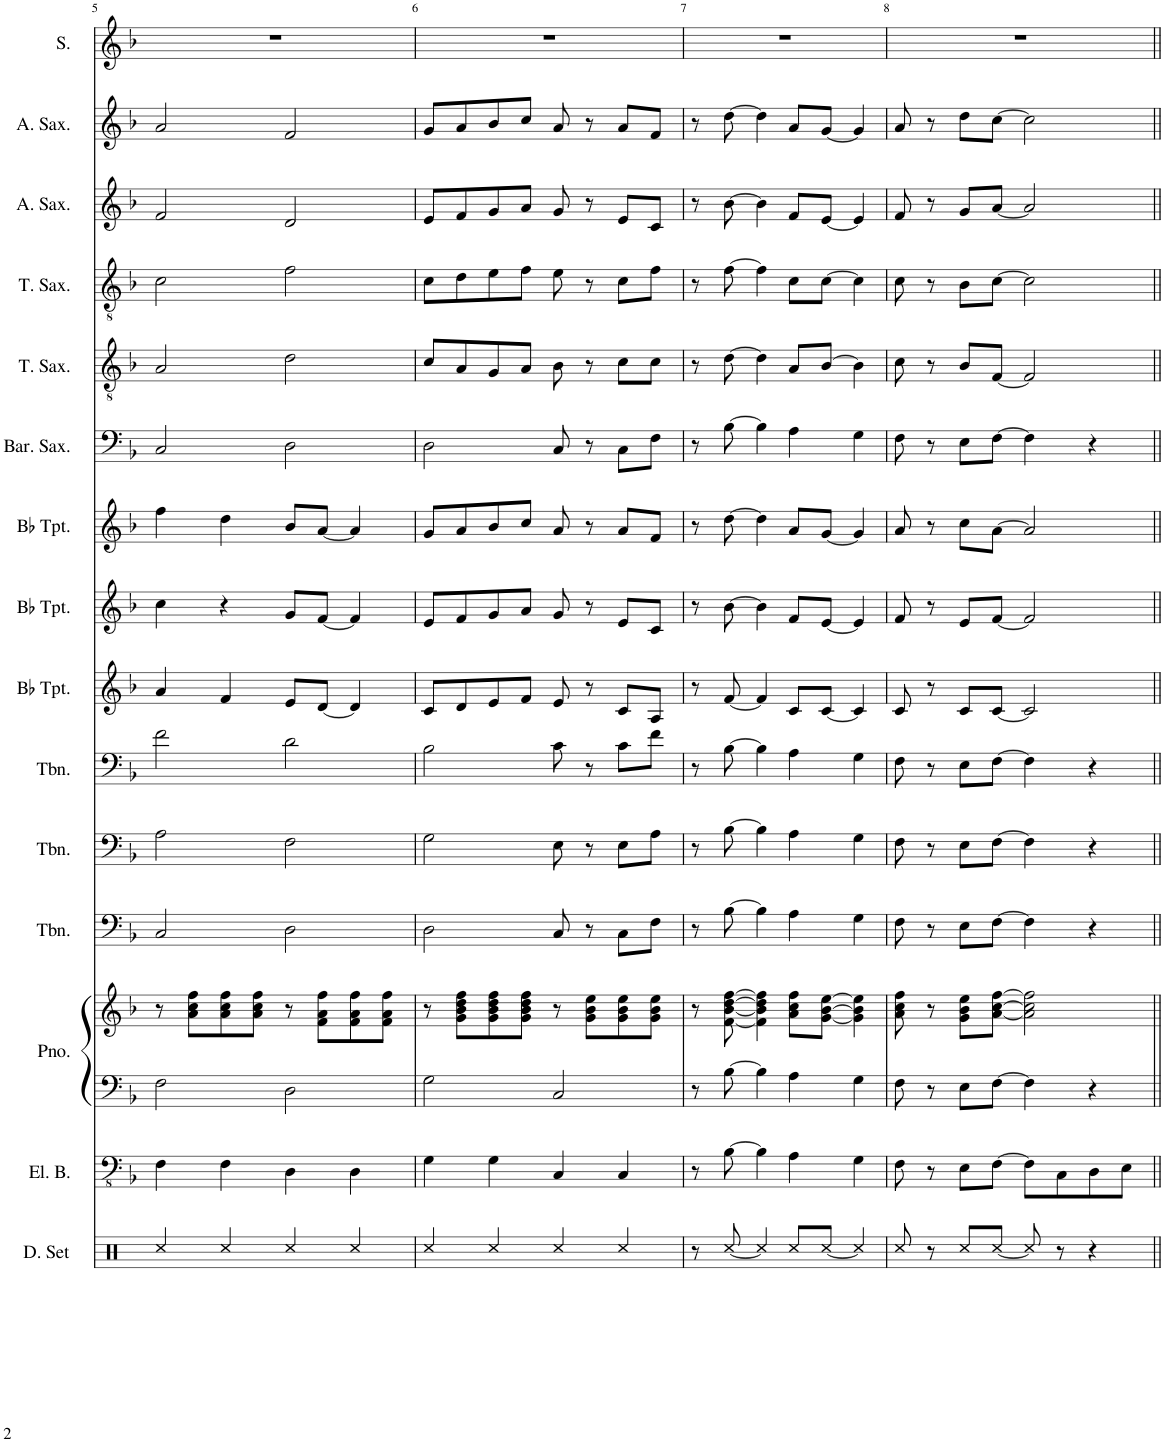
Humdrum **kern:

**kern	**kern	**kern	**kern	**kern	**kern	**kern	**kern	**kern	**kern	**kern	**kern	**kern	**kern	**kern	**kern
*part15	*part14	*part13	*part13	*part12	*part11	*part10	*part9	*part8	*part7	*part6	*part5	*part4	*part3	*part2	*part1
*staff16	*staff15	*staff14	*staff13	*staff12	*staff11	*staff10	*staff9	*staff8	*staff7	*staff6	*staff5	*staff4	*staff3	*staff2	*staff1
*I"Drumset	*I"Electric Bass	*I"Piano	*	*I"Trombone	*I"Trombone	*I"Trombone	*I"Bb Trumpet	*I"Bb Trumpet	*I"Bb Trumpet	*I"Baritone Saxophone	*I"Tenor Saxophone	*I"Tenor Saxophone	*I"Alto Saxophone	*I"Alto Saxophone	*I"Soprano
*I'D. Set	*I'El. B.	*I'Pno.	*	*I'Tbn.	*I'Tbn.	*I'Tbn.	*I'Bb Tpt.	*I'Bb Tpt.	*I'Bb Tpt.	*I'Bar. Sax.	*I'T. Sax.	*I'T. Sax.	*I'A. Sax.	*I'A. Sax.	*I'S.
!!LO:PB:g=z
*clefX	*clefFv4	*clefF4	*clefG2	*clefF4	*clefF4	*clefF4	*clefG2	*clefG2	*clefG2	*clefF4	*clefGv2	*clefGv2	*clefG2	*clefG2	*clefG2
*	*	*	*	*	*	*	*ITrd1c2	*ITrd1c2	*ITrd1c2	*ITrd12c21	*ITrd8c14	*ITrd8c14	*ITrd5c9	*ITrd5c9	*
*k[]	*k[b-]	*k[b-]	*k[b-]	*k[b-]	*k[b-]	*k[b-]	*k[b-]	*k[b-]	*k[b-]	*k[b-]	*k[b-]	*k[b-]	*k[b-]	*k[b-]	*k[b-]
*M4/4	*M4/4	*M4/4	*M4/4	*M4/4	*M4/4	*M4/4	*M4/4	*M4/4	*M4/4	*M4/4	*M4/4	*M4/4	*M4/4	*M4/4	*M4/4
*met(c)	*met(c)	*met(c)	*met(c)	*met(c)	*met(c)	*met(c)	*met(c)	*met(c)	*met(c)	*met(c)	*met(c)	*met(c)	*met(c)	*met(c)	*met(c)
=5	=5	=5	=5	=5	=5	=5	=5	=5	=5	=5	=5	=5	=5	=5	=5
4Rcc/	4FF\	2F\	8r	2C/	2A\	2f\	4a/	4cc\	4ff\	2C/	2A/	2c\	2f/	2a/	1r
.	.	.	8a\ 8cc\ 8ff\L	.	.	.	.	.	.	.	.	.	.	.	.
4Rcc/	4FF\	.	8a\ 8cc\ 8ff\	.	.	.	4f/	4r	4dd\	.	.	.	.	.	.
.	.	.	8a\ 8cc\ 8ff\J	.	.	.	.	.	.	.	.	.	.	.	.
4Rcc/	4DD\	2D\	8r	2D\	2F\	2d\	8e/L	8g/L	8b-/L	2D\	2d\	2f\	2d/	2f/	.
.	.	.	8f\ 8a\ 8ff\L	.	.	.	[8d/J	[8f/J	[8a/J	.	.	.	.	.	.
4Rcc/	4DD\	.	8f\ 8a\ 8ff\	.	.	.	4d/]	4f/]	4a/]	.	.	.	.	.	.
.	.	.	8f\ 8a\ 8ff\J	.	.	.	.	.	.	.	.	.	.	.	.
=6	=6	=6	=6	=6	=6	=6	=6	=6	=6	=6	=6	=6	=6	=6	=6
4Rcc/	4GG\	2G\	8r	2D\	2G\	2B-\	8c/L	8e/L	8g/L	2D\	8c/L	8c\L	8e/L	8g/L	1r
.	.	.	8g\ 8b-\ 8dd\ 8ff\L	.	.	.	8d/	8f/	8a/	.	8A/	8d\	8f/	8a/	.
4Rcc/	4GG\	.	8g\ 8b-\ 8dd\ 8ff\	.	.	.	8e/	8g/	8b-/	.	8G/	8e\	8g/	8b-/	.
.	.	.	8g\ 8b-\ 8dd\ 8ff\J	.	.	.	8f/J	8a/J	8cc/J	.	8A/J	8f\J	8a/J	8cc/J	.
4Rcc/	4CC/	2C/	8r	8C/	8E\	8c\	8e/	8g/	8a/	8C/	8B-\	8e\	8g/	8a/	.
.	.	.	8g\ 8b-\ 8ee\L	8r	8r	8r	8r	8r	8r	8r	8r	8r	8r	8r	.
4Rcc/	4CC/	.	8g\ 8b-\ 8ee\	8C\L	8E\L	8c\L	8c/L	8e/L	8a/L	8C\L	8c\L	8c\L	8e/L	8a/L	.
.	.	.	8g\ 8b-\ 8ee\J	8F\J	8A\J	8f\J	8A/J	8c/J	8f/J	8F\J	8c\J	8f\J	8c/J	8f/J	.
=7	=7	=7	=7	=7	=7	=7	=7	=7	=7	=7	=7	=7	=7	=7	=7
8r	8r	8r	8r	8r	8r	8r	8r	8r	8r	8r	8r	8r	8r	8r	1r
[8Rcc/	[8BB-\	[8B-\	[8f\ [8b-\ [8dd\ [8ff\	[8B-\	[8B-\	[8B-\	[8f/	[8b-\	[8dd\	[8B-\	[8d\	[8f\	[8b-\	[8dd\	.
4Rcc/]	4BB-\]	4B-\]	4f\] 4b-\] 4dd\] 4ff\]	4B-\]	4B-\]	4B-\]	4f/]	4b-\]	4dd\]	4B-\]	4d\]	4f\]	4b-\]	4dd\]	.
8Rcc/L	4AA\	4A\	8a\ 8cc\ 8ff\L	4A\	4A\	4A\	8c/L	8f/L	8a/L	4A\	8A/L	8c\L	8f/L	8a/L	.
[8Rcc/J	.	.	[8g\ [8b-\ [8ee\J	.	.	.	[8c/J	[8e/J	[8g/J	.	[8B-/J	[8c\J	[8e/J	[8g/J	.
4Rcc/]	4GG\	4G\	4g\] 4b-\] 4ee\]	4G\	4G\	4G\	4c/]	4e/]	4g/]	4G\	4B-\]	4c\]	4e/]	4g/]	.
=8	=8	=8	=8	=8	=8	=8	=8	=8	=8	=8	=8	=8	=8	=8	=8
8Rcc/	8FF\	8F\	8a\ 8cc\ 8ff\	8F\	8F\	8F\	8c/	8f/	8a/	8F\	8c\	8c\	8f/	8a/	1r
8r	8r	8r	8r	8r	8r	8r	8r	8r	8r	8r	8r	8r	8r	8r	.
8Rcc/L	8EE\L	8E\L	8g\ 8b-\ 8ee\L	8E\L	8E\L	8E\L	8c/L	8e/L	8cc\L	8E\L	8B-/L	8B-\L	8g/L	8dd\L	.
[8Rcc/J	[8FF\J	[8F\J	[8a\ [8cc\ [8ff\J	[8F\J	[8F\J	[8F\J	[8c/J	[8f/J	[8a\J	[8F\J	[8F/J	[8c\J	[8a/J	[8cc\J	.
8Rcc/]	8FF\L]	4F\]	2a\] 2cc\] 2ff\]	4F\]	4F\]	4F\]	2c/]	2f/]	2a/]	4F\]	2F/]	2c\]	2a/]	2cc\]	.
8r	8CC\	.	.	.	.	.	.	.	.	.	.	.	.	.	.
4r	8DD\	4r	.	4r	4r	4r	.	.	.	4r	.	.	.	.	.
.	8EE\J	.	.	.	.	.	.	.	.	.	.	.	.	.	.
=||	=||	=||	=||	=||	=||	=||	=||	=||	=||	=||	=||	=||	=||	=||	=||
*-	*-	*-	*-	*-	*-	*-	*-	*-	*-	*-	*-	*-	*-	*-	*-
